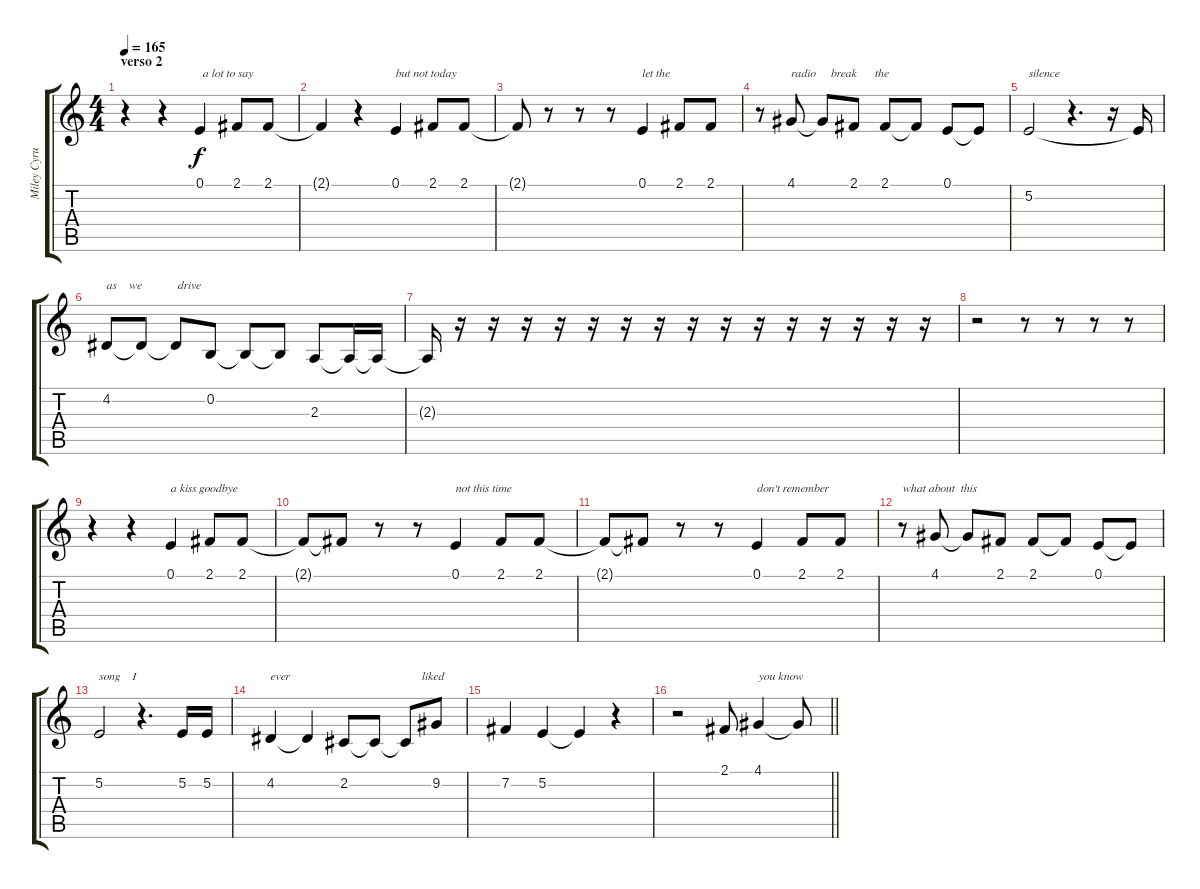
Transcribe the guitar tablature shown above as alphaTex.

\track ("Miley Cyrus" "Miley Cyru") {instrument cello}
\staff {score tabs}
\tuning (E4 B3 G3 D3 A2 E2) {hide}
\ts (4 4)
\section ("" "verso 2")
\tempo 165
\clef g2
\ks c
r.4{dy f} r.4 0.1.4{txt " a lot to say"} 2.1.8 2.1.8 |
2.1{t}.4 r.4 0.1.4{txt "but not today"} 2.1.8 2.1.8 |
2.1{t}.8 r.8 r.8 r.8 0.1.4{txt "let the"} 2.1.8 2.1.8 |
r.8 4.1.8{txt "radio     break      the"} 4.1{t}.8 2.1.8 2.1.8 2.1{t}.8 0.1.8 0.1{t}.8 |
5.2.2{txt "silence    "} r.4{d} r.16 5.2{t}.16 |
4.2.8{txt "as    we            drive"} 4.2{t}.8 4.2{t}.8 0.2.8 0.2{t}.8 0.2{t}.8 2.3.8 2.3{t}.16 2.3{t}.16 |
2.3{t}.16 r.16 r.16 r.16 r.16 r.16 r.16 r.16 r.16 r.16 r.16 r.16 r.16 r.16 r.16 r.16 |
r.2 r.8 r.8 r.8 r.8 |
r.4 r.4 0.1.4{txt "a kiss goodbye"} 2.1.8 2.1.8 |
2.1{t}.8 2.1{t}.8 r.8 r.8 0.1.4{txt "not this time"} 2.1.8 2.1.8 |
2.1{t}.8 2.1{t}.8 r.8 r.8 0.1.4{txt "don't remember"} 2.1.8 2.1.8 |
r.8{txt "what about  this"} 4.1.8 4.1{t}.8 2.1.8 2.1.8 2.1{t}.8 0.1.8 0.1{t}.8 |
5.2.2{txt "song    I"} r.4{d} 5.2.16 5.2.16 |
4.2.4{txt "ever                                            liked"} 4.2{t}.4 2.2.8 2.2{t}.8 2.2{t}.8 9.2.8 |
7.2.4 5.2.4 5.2{t}.4 r.4 |
\barLineRight lightlight
r.2 2.1.8 4.1.4{txt "you know "} 4.1{t}.8
